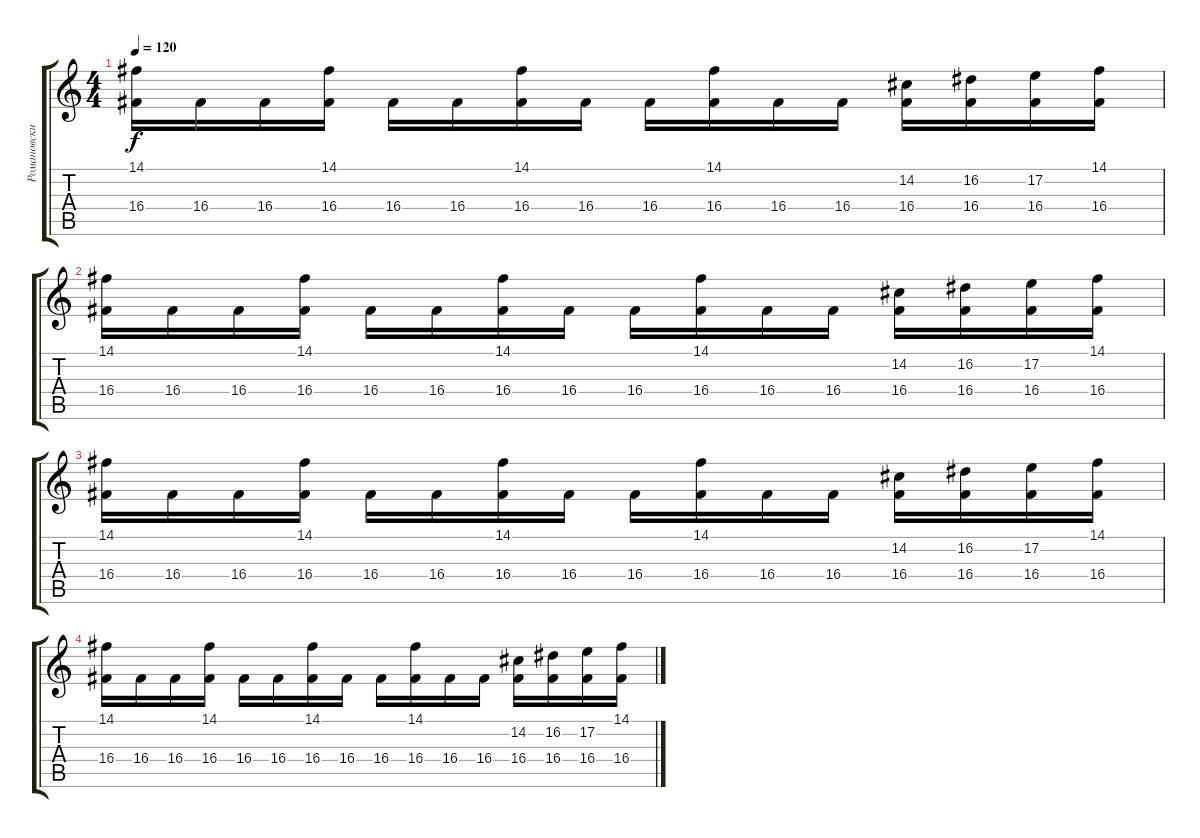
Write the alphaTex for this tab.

\track ("Романовский (клавиши)" "Романовски") {instrument lead2sawtooth}
\staff {score tabs}
\tuning (E4 B3 G3 D3 A2 E2) {hide}
\ts (4 4)
\tempo 120
\clef g2
\ks c
(14.1 16.4).16{dy f} 16.4.16 16.4.16 (14.1 16.4).16 16.4.16 16.4.16 (14.1 16.4).16 16.4.16 16.4.16 (14.1 16.4).16 16.4.16 16.4.16 (14.2 16.4).16 (16.2 16.4).16 (17.2 16.4).16 (14.1 16.4).16 |
(14.1 16.4).16 16.4.16 16.4.16 (14.1 16.4).16 16.4.16 16.4.16 (14.1 16.4).16 16.4.16 16.4.16 (14.1 16.4).16 16.4.16 16.4.16 (14.2 16.4).16 (16.2 16.4).16 (17.2 16.4).16 (14.1 16.4).16 |
(14.1 16.4).16 16.4.16 16.4.16 (14.1 16.4).16 16.4.16 16.4.16 (14.1 16.4).16 16.4.16 16.4.16 (14.1 16.4).16 16.4.16 16.4.16 (14.2 16.4).16 (16.2 16.4).16 (17.2 16.4).16 (14.1 16.4).16 |
(14.1 16.4).16 16.4.16 16.4.16 (14.1 16.4).16 16.4.16 16.4.16 (14.1 16.4).16 16.4.16 16.4.16 (14.1 16.4).16 16.4.16 16.4.16 (14.2 16.4).16 (16.2 16.4).16 (17.2 16.4).16 (14.1 16.4).16
